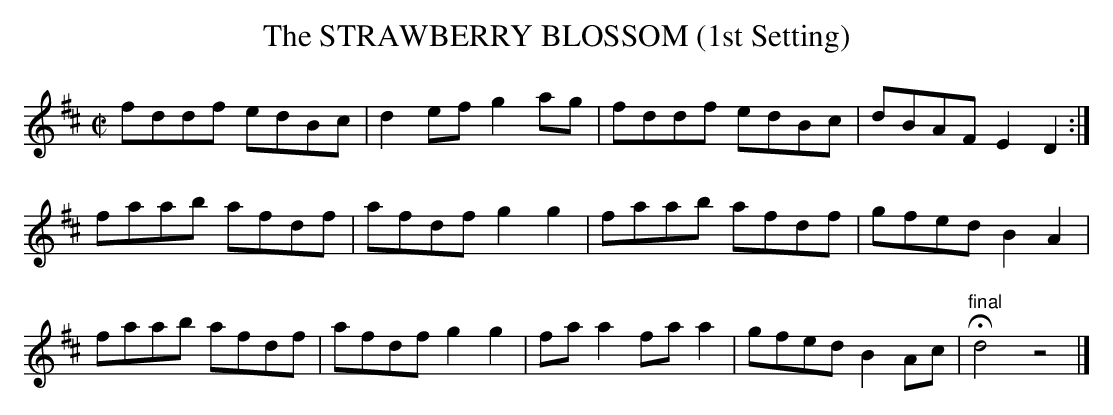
X:1
T:STRAWBERRY BLOSSOM (1st Setting), The
M:C|
L:1/8
K:D
fddf edBc|d2ef g2ag|fddf edBc|dBAF E2D2:|
faab afdf|afdf g2g2|faab afdf|gfed B2A2|
faab afdf|afdf g2g2|fa a2fa a2|gfed B2Ac|"final"Hd4z4|]
